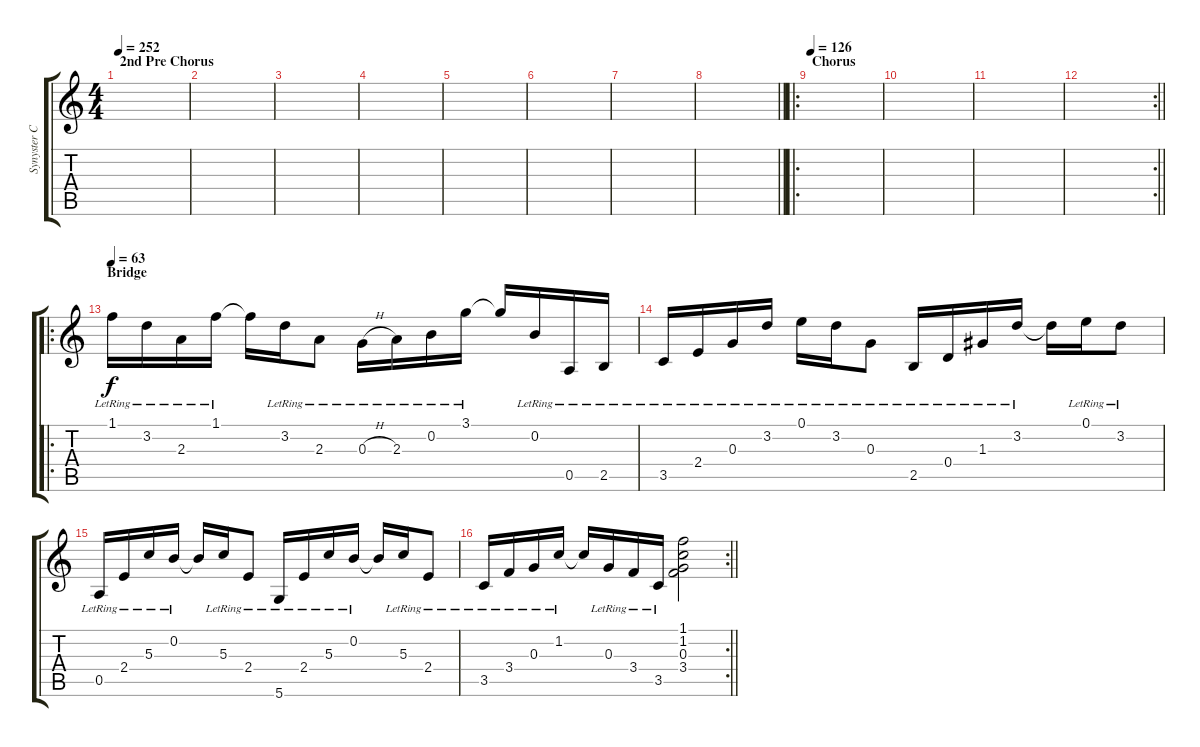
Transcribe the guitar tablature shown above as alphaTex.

\track ("Synyster Clean" "Synyster C") {instrument electricguitarclean}
\staff {score tabs}
\tuning (E4 B3 G3 D3 A2 D2) {hide}
\ts (4 4)
\section ("" "2nd Pre Chorus")
\tempo 252
\clef g2
\ks c
|
|
|
|
|
|
|
\barLineRight lightlight
|
\ro
\section ("" "Chorus")
\tempo 126
|
|
|
\rc 2
\barLineRight lightlight
|
\ro
\section ("" "Bridge")
\tempo 63
1.1{lr}.16 3.2{lr}.16 2.3{lr}.16 1.1{lr}.16 1.1{t}.16 3.2{lr}.16 2.3{lr}.8 0.3{h lr}.16 2.3{lr}.16 0.2{lr}.16 3.1{lr}.16 3.1{t}.16 0.2{lr}.16 0.5{lr}.16 2.5{lr}.16 |
3.5{lr}.16 2.4{lr}.16 0.3{lr}.16 3.2{lr}.16 0.1{lr}.16 3.2{lr}.16 0.3{lr}.8 2.5{lr}.16 0.4{lr}.16 1.3{lr}.16 3.2{lr}.16 3.2{t}.16 0.1{lr}.16 3.2{lr}.8 |
0.5{lr}.16 2.4{lr}.16 5.3{lr}.16 0.2{lr}.16 0.2{t}.16 5.3{lr}.16 2.4{lr}.8 5.6{lr}.16 2.4{lr}.16 5.3{lr}.16 0.2{lr}.16 0.2{t}.16 5.3{lr}.16 2.4{lr}.8 |
\rc 2
\barLineRight lightlight
3.5{lr}.16 3.4{lr}.16 0.3{lr}.16 1.2{lr}.16 1.2{t}.16 0.3{lr}.16 3.4{lr}.16 3.5{lr}.16 (1.1 1.2 0.3 3.4).2
